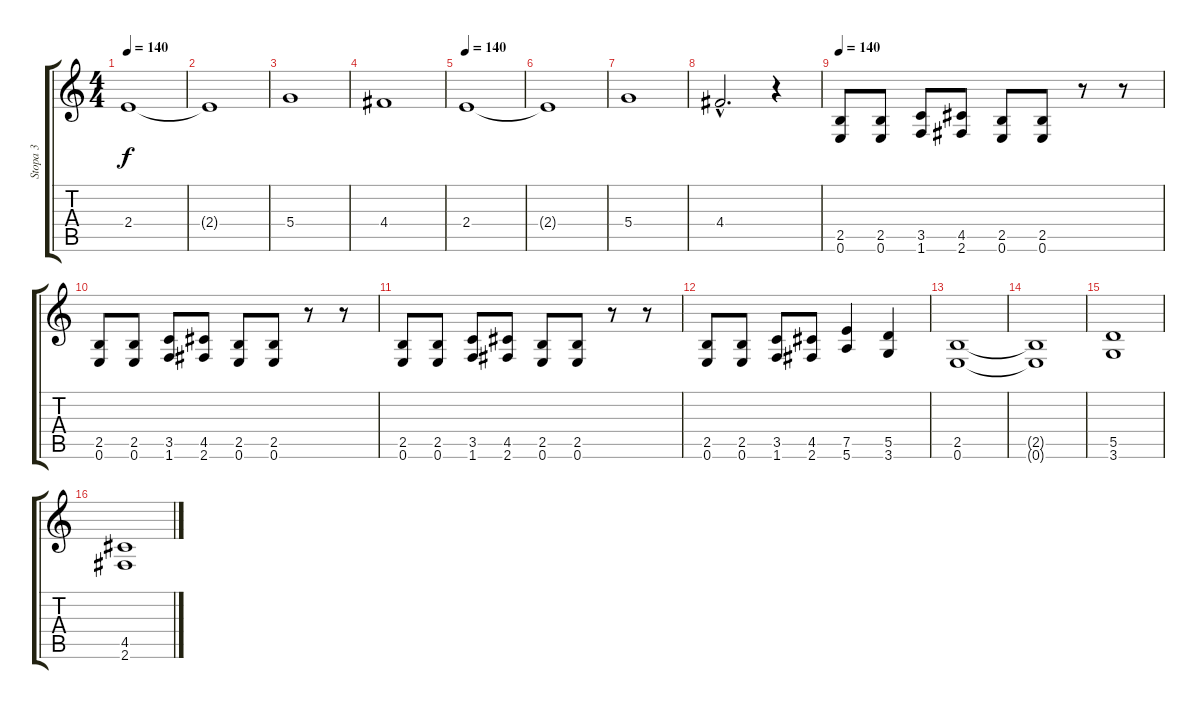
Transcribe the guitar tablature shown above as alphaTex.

\track ("Stopa 3" "Stopa 3") {instrument distortionguitar}
\staff {score tabs}
\tuning (E4 B3 G3 D3 A2 E2) {hide}
\ts (4 4)
\tempo 140
\clef g2
\ks c
2.4.1{dy f volume 16 instrument choiraahs} |
2.4{t}.1 |
5.4.1 |
4.4.1 |
\tempo 140
2.4.1{volume 16 instrument choiraahs} |
2.4{t}.1 |
5.4.1 |
4.4{hac}.2{d} r.4 |
\tempo 140
(2.5 0.6).8{volume 16 instrument distortionguitar} (2.5 0.6).8 (3.5 1.6).8 (4.5 2.6).8 (2.5 0.6).8 (2.5 0.6).8 r.8 r.8 |
(2.5 0.6).8{volume 16 balance 8 instrument distortionguitar} (2.5 0.6).8 (3.5 1.6).8 (4.5 2.6).8 (2.5 0.6).8 (2.5 0.6).8 r.8 r.8 |
(2.5 0.6).8{volume 16 balance 8 instrument distortionguitar} (2.5 0.6).8 (3.5 1.6).8 (4.5 2.6).8 (2.5 0.6).8 (2.5 0.6).8 r.8 r.8 |
(2.5 0.6).8 (2.5 0.6).8 (3.5 1.6).8 (4.5 2.6).8 (7.5 5.6).4 (5.5 3.6).4 |
(2.5 0.6).1 |
(2.5{t} 0.6{t}).1 |
(5.5 3.6).1 |
(4.5 2.6).1
